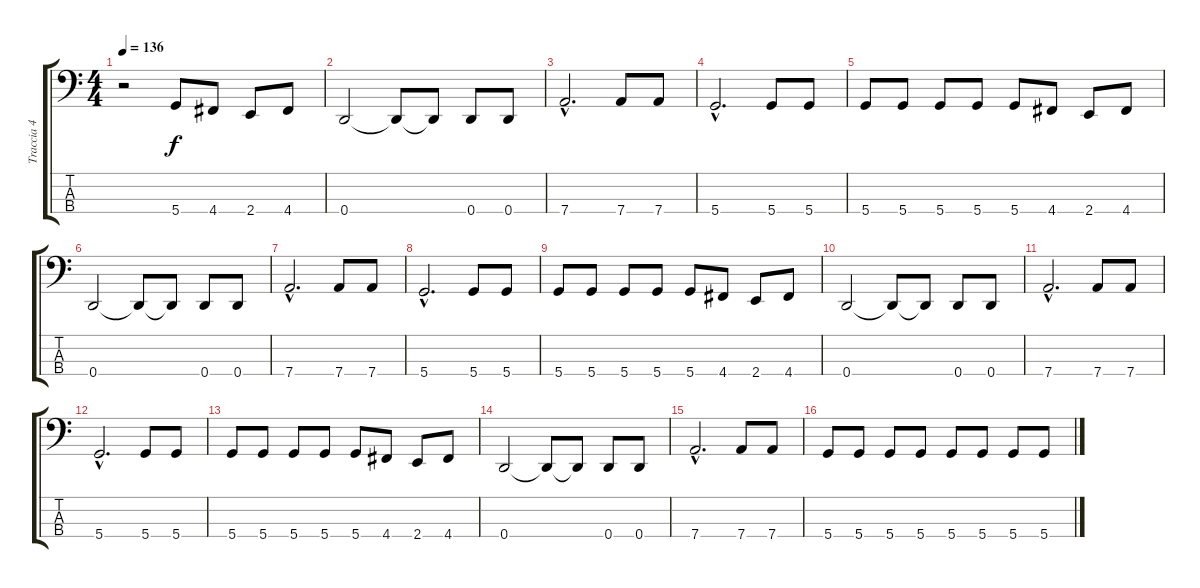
\track ("Traccia 4" "Traccia 4") {instrument electricbasspick}
\staff {score tabs}
\tuning (G2 D2 A1 D1) {hide}
\ts (4 4)
\tempo 136
\clef f4
\ks c
r.2{dy f} 5.4.8 4.4.8 2.4.8 4.4.8 |
0.4.2 0.4{t}.8 0.4{t}.8 0.4.8 0.4.8 |
7.4{hac}.2{d} 7.4.8 7.4.8 |
5.4{hac}.2{d} 5.4.8 5.4.8 |
5.4.8 5.4.8 5.4.8 5.4.8 5.4.8 4.4.8 2.4.8 4.4.8 |
0.4.2 0.4{t}.8 0.4{t}.8 0.4.8 0.4.8 |
7.4{hac}.2{d} 7.4.8 7.4.8 |
5.4{hac}.2{d} 5.4.8 5.4.8 |
5.4.8 5.4.8 5.4.8 5.4.8 5.4.8 4.4.8 2.4.8 4.4.8 |
0.4.2 0.4{t}.8 0.4{t}.8 0.4.8 0.4.8 |
7.4{hac}.2{d} 7.4.8 7.4.8 |
5.4{hac}.2{d} 5.4.8 5.4.8 |
5.4.8 5.4.8 5.4.8 5.4.8 5.4.8 4.4.8 2.4.8 4.4.8 |
0.4.2 0.4{t}.8 0.4{t}.8 0.4.8 0.4.8 |
7.4{hac}.2{d} 7.4.8 7.4.8 |
5.4.8 5.4.8 5.4.8 5.4.8 5.4.8 5.4.8 5.4.8 5.4.8
